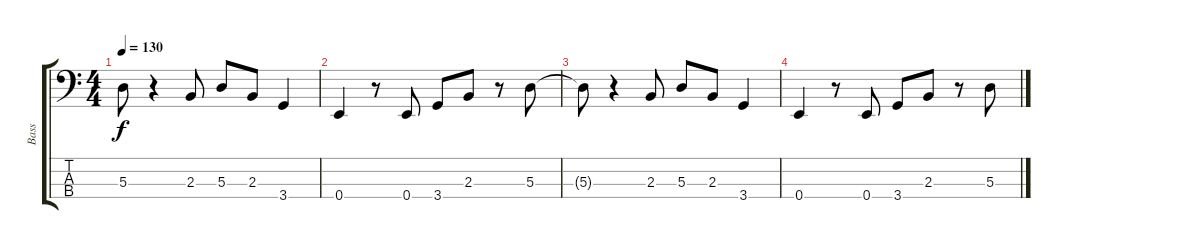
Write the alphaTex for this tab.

\track ("Bass" "Bass") {instrument slapbass2}
\staff {score tabs}
\tuning (G2 D2 A1 E1) {hide}
\ts (4 4)
\tempo 130
\clef f4
\ks c
5.3{t}.8{dy f} r.4 2.3.8 5.3.8 2.3.8 3.4.4 |
0.4.4 r.8 0.4.8 3.4.8 2.3.8 r.8 5.3.8 |
5.3{t}.8 r.4 2.3.8 5.3.8 2.3.8 3.4.4 |
0.4.4 r.8 0.4.8 3.4.8 2.3.8 r.8 5.3.8
